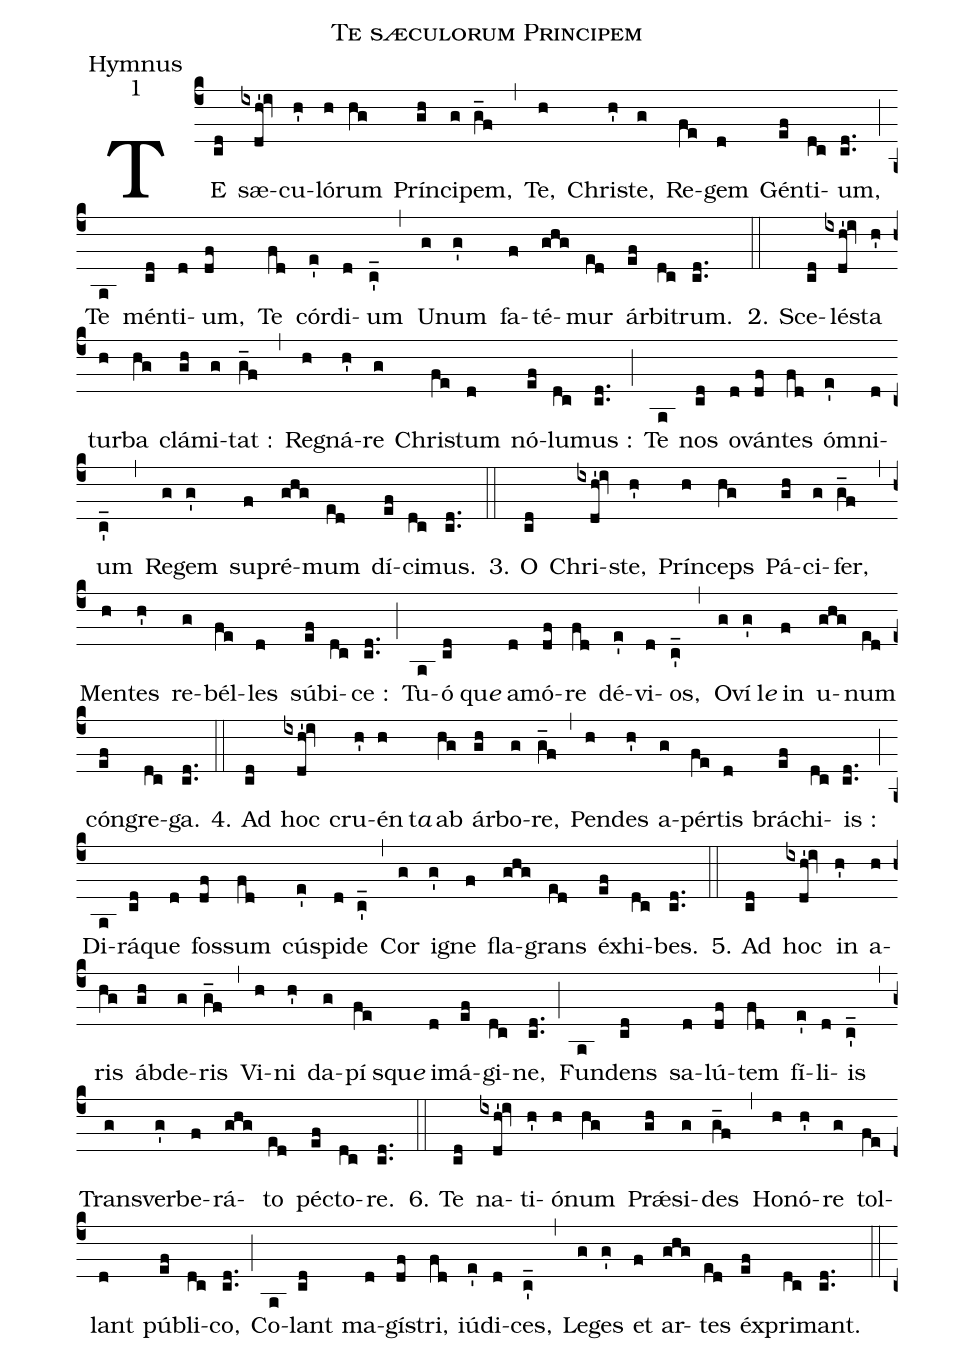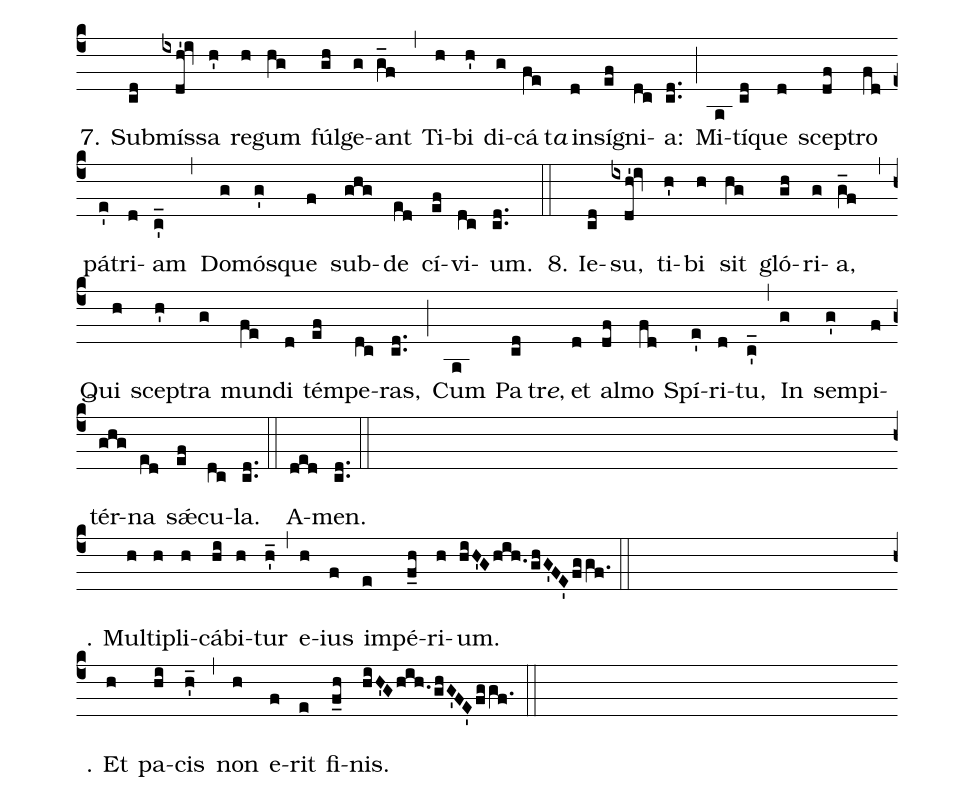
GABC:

name:Te sæculorum Principem;
office-part:Hymnus;
mode:1;
%%
(c4) TE(cd) sæ(ixdh'!iv)cu(h')ló(h)rum(hg) Prín(gh)ci(g)pem,(g_f) (,)
Te,(h) Chri(h')ste,(g) Re(fe)gem(d) Gén(ef)ti(dc)um,(cd..) (;)
Te(a) mén(cd)ti(d)um,(df) Te(fd) cór(e')di(d)um(c'_) (,)
U(g)num(g') fa(f)té(ghg)mur(ed) ár(ef)bi(dc)trum.(cd..) (::)

2. Sc{e}(cd)lé(ixdh'!iv)sta(h') tur(h)ba(hg) clá(gh)mi(g)tat :(g_f) (,)
Re(h)gná(h')re(g) Chri(fe)stum(d) nó(ef)lu(dc)mus :(cd..) (;)
Te(a) nos(cd) o(d)ván(df)tes(fd) ó(e')mni(d)um(c'_) (,)
Re(g)gem(g') su(f)pré(ghg)mum(ed) dí(ef)ci(dc)mus.(cd..) (::)

3. {O}(cd) Chri(ixdh'!iv)ste,(h') Prín(h)ceps(hg) Pá(gh)ci(g)fer,(g_f) (,)
Men(h)tes(h') re(g)bél(fe)les(d) súb(ef)i(dc)ce :(cd..) (;)
Tu(a)ó(cd)qu<i>e</i>()
a(d)mó(df)re(fd) dé(e')vi(d)os,(c'_) (,)
O(g)ví(g')l<i>e</i>()
in(f) u(ghg)num(ed) cón(ef)gre(dc)ga.(cd..) (::)

4. {A}d(cd) hoc(ixdh'!iv) cru(h')én(h)t<i>a</i>()
ab(hg) ár(gh)bo(g)re,(g_f) (,)
Pen(h)des(h') a(g)pér(fe)tis(d) brá(ef)chi(dc)is :(cd..) (;)
Di(a)rá(cd)que(d) fos(df)sum(fd) cú(e')spi(d)de(c'_) (,)
Cor(g) i(g')gne(f) fla(ghg)grans(ed) éx(ef)hi(dc)bes.(cd..) (::)

5. {A}d(cd) hoc(ixdh'!iv) in(h') a(h)ris(hg) áb(gh)de(g)ris(g_f) (,)
Vi(h)ni(h') da(g)pí(fe)squ<i>e</i>()
i(d)má(ef)gi(dc)ne,(cd..) (;)
Fun(a)dens(cd) sa(d)lú(df)tem(fd) fí(e')li(d)is(c'_) (,)
Trans(g)ver(g')be(f)rá(ghg)to(ed) pé(ef)cto(dc)re.(cd..) (::)

6. T{e}(cd) na(ixdh'!iv)ti(h')ó(h)num(hg) Pr<sp>'æ</sp>(gh)si(g)des(g_f) (,)
Ho(h)nó(h')re(g) tol(fe)lant(d) pú(ef)bli(dc)co,(cd..) (;)
Co(a)lant(cd) ma(d)gí(df)stri,(fd) iú(e')di(d)ces,(c'_) (,)
Le(g)ges(g') et(f) ar(ghg)tes(ed) éx(ef)pri(dc)mant.(cd..) (::)

7. S{u}b(cd)mís(ixdh'!iv)sa(h') re(h)gum(hg) fúl(gh)ge(g)ant(g_f) (,)
Ti(h)bi(h') di(g)cá(fe)t<i>a</i>()
in(d)sí(ef)gni(dc)a:(cd..) (;)
Mi(a)tí(cd)que(d) sce(df)ptro(fd) pá(e')tri(d)am(c'_) (,)
Do(g)mó(g')sque(f) sub(ghg)de(ed) cí(ef)vi(dc)um.(cd..) (::)

8. I{e}(cd)su,(ixdh'!iv) ti(h')bi(h) sit(hg) gló(gh)ri(g)a,(g_f) (,)
Qui(h) sce(h')ptra(g) mun(fe)di(d) tém(ef)pe(dc)ras,(cd..) (;)
Cum(a) Pa(cd)tr<i>e</i>,()
et(d) al(df)mo(fd) Spí(e')ri(d)tu,(c'_) (,)
In(g) sem(g')pi(f)tér(ghg)na(ed) s<sp>'æ</sp>(ef)cu(dc)la.(cd..) (::)

A(ded)men.(cd..) (::)

(Z) ℣. M{u}l(h)ti(h)pli(h)cá(hi)bi(h)tur(h'_) (,)
e(h)ius(f) im(e)pé(f_h)ri(h)um.(hiH'G!/hih./ghG'FE'!/fggf.) (::)

(Z) ℟. {E}t(h) pa(hi)cis(h'_) (,)
non(h) e(f)rit(e) fi(f_h)nis.(hiH'G!/hih./ghG'FE'!/fggf.) (::)
